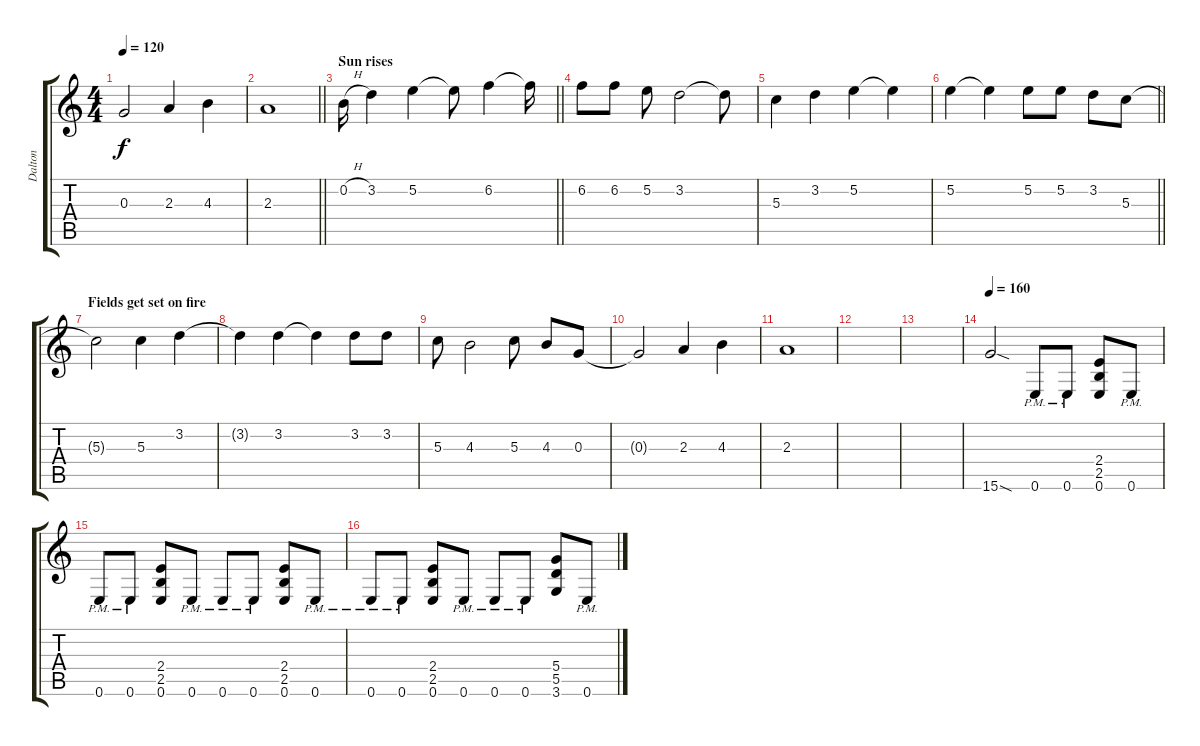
\track ("Dalton" "Dalton") {instrument overdrivenguitar}
\staff {score tabs}
\tuning (E4 B3 G3 D3 A2 E2) {hide}
\ts (4 4)
\tempo 120
\clef g2
\ks c
0.3{t}.2{dy f} 2.3.4 4.3.4 |
\barLineRight lightlight
2.3.1 |
\section ("" "Sun rises")
\barLineRight lightlight
0.2{h}.16 3.2.4 5.2.4 5.2{t}.8 6.2.4 6.2{t}.16 |
6.2.8 6.2.8 5.2.8 3.2.2 3.2{t}.8 |
5.3.4 3.2.4 5.2.4 5.2{t}.4 |
\barLineRight lightlight
5.2.4 5.2{t}.4 5.2.8 5.2.8 3.2.8 5.3.8 |
\section ("" "Fields get set on fire")
5.3{t}.2 5.3.4{instrument overdrivenguitar} 3.2.4 |
3.2{t}.4 3.2.4 3.2{t}.4 3.2.8 3.2.8 |
5.3.8 4.3.2 5.3.8 4.3.8 0.3.8 |
0.3{t}.2 2.3.4 4.3.4 |
2.3.1 |
|
|
\tempo 160
15.6{sod}.2 0.6{pm}.8 0.6{pm}.8 (2.4 2.5 0.6).8 0.6{pm}.8 |
0.6{pm}.8 0.6{pm}.8 (2.4 2.5 0.6).8 0.6{pm}.8 0.6{pm}.8 0.6{pm}.8 (2.4 2.5 0.6).8 0.6{pm}.8 |
0.6{pm}.8 0.6{pm}.8 (2.4 2.5 0.6).8 0.6{pm}.8 0.6{pm}.8 0.6{pm}.8 (5.4 5.5 3.6).8 0.6{pm}.8
